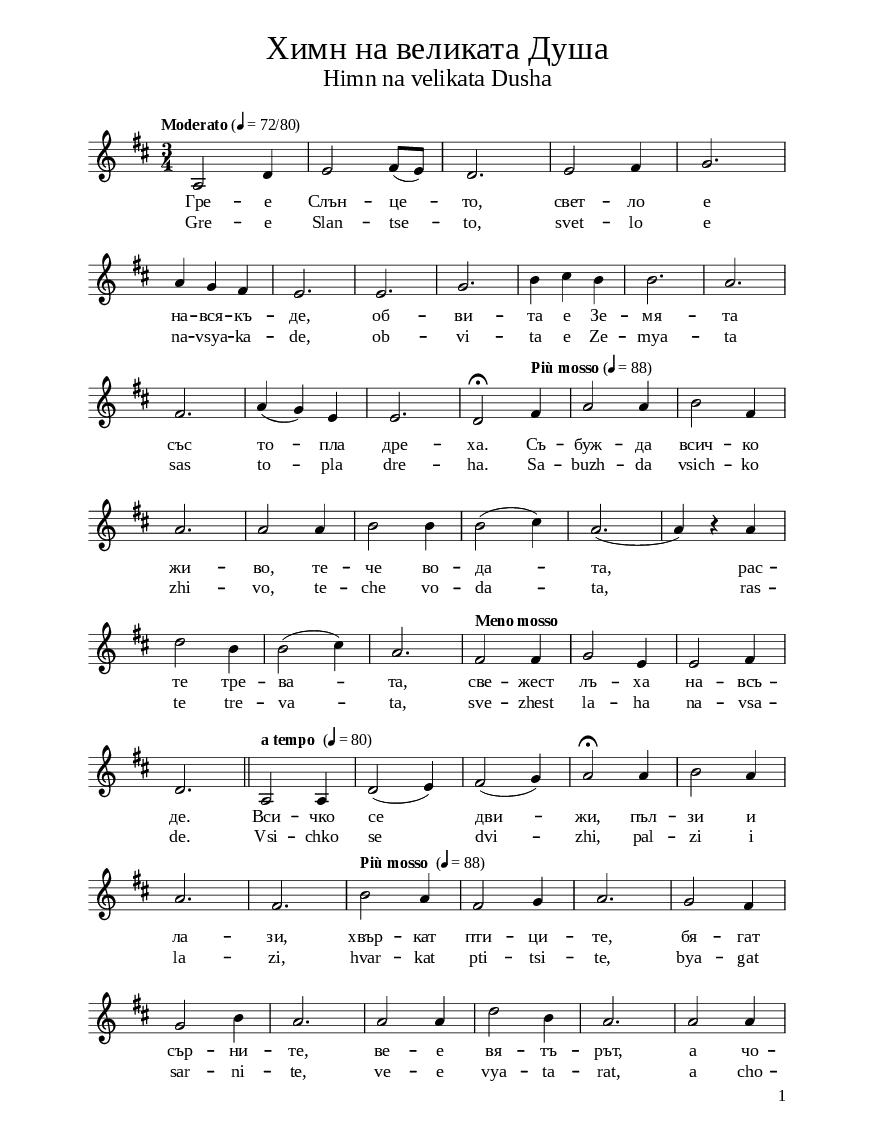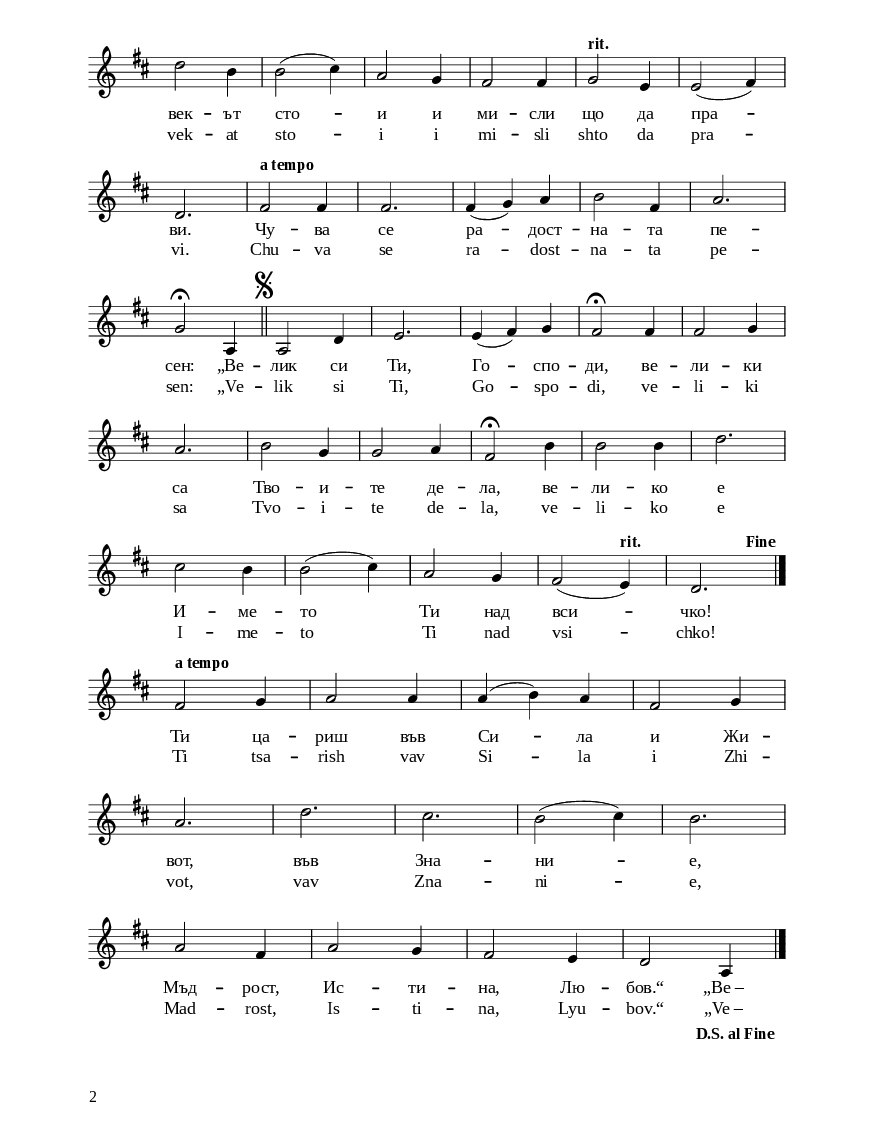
\version "2.24.0"

% include paper part and global functions
\include "include/globals.ily"

\bookpart {
   \label #'ref104
  \tocItem \markup "Химн на великата Душа – Himn na velikata Dusha"
  \include "include/bookpart-paper.ily"
  \score {
    \include "include/score-layout.ily"


    \new Voice \absolute {
      \clef treble
      \key d \major
      \time 3/4
      \tempoFunc "Moderato" 4 "72/80"
      \autoBeamOff



      \autoBeamOff
      a2 d'4 | e'2 fis'8 [ (e'8) ]| d'2. | e'2 fis'4 | g'2. | \break

      a'4 g'4 fis'4 | e'2. | e'2. | g'2. | b'4 cis''4 b'4 | b'2. | a'2. | \break

      fis'2. | a'4 (g'4) e'4 | e'2. | d'2 \fermata
      \tempoFunc "Più mosso" 4 "88"
      fis'4  | a'2 a'4 | b'2 fis'4 | \break

      a'2. | a'2 a'4 | b'2 b'4 | b'2 ( cis''4 ) | a'2. ( | a'4 ) r4 a'4 | \break

      d''2 b'4 | b'2 ( cis''4 ) | a'2. |\tempo "Meno mosso" fis'2 fis'4  | g'2 e'4 | e'2 fis'4 | \break

      d'2.  \bar "||"
      \tempoFunc "a tempo " 4 "80"

      a2 a4 | d'2 ( e'4 ) | fis'2 ( g'4 ) | a'2 \fermata a'4 | b'2 a'4 | \break

      a'2. | fis'2. |
      \tempoFunc "Più mosso " 4 "88"
      b'2 a'4 | fis'2 g'4 | a'2. | g'2 fis'4 | \break

      g'2 b'4 | a'2. | a'2 a'4 | d''2 b'4 | a'2. | a'2 a'4 | \break

      d''2 b'4 | b'2 ( cis''4 ) | a'2 g'4 |fis'2  fis'4 |
      \tempo "rit." g'2  e'4 | e'2 ( fis'4 ) | \break
      d'2. | \tempo "a tempo" fis'2 fis'4 | fis'2. | fis'4 ( g'4 )  a'4 | b'2 fis'4 |a'2.   \break
      | % 61
      g'2 ^\fermata a4 \mark \markup { \musicglyph "scripts.segno" }  \bar "||"
      a2  d'4 | % 63
      e'2. | % 64
      e'4 (  fis'4 )  g'4 | % 65
      fis'2 ^\fermata  fis'4 | % 66
      fis'2  g'4 \break | % 67
      a'2. | % 68
      b'2  g'4 | % 69
      g'2  a'4 |
      fis'2 ^\fermata  b'4 | % 71
      b'2  b'4 | % 72
      d''2. \break | % 73
      cis''2  b'4 | % 74
      b'2 (  cis''4 ) | % 75
      a'2  g'4 | % 76
      fis'2 ( \tempo "rit." e'4 )  | % 77
      \tempo "              Fine" d'2. \bar "|."
      \break | % 78
      \tempo "a tempo" fis'2 g'4 | % 79
      a'2  a'4 |
      a'4 (  b'4 )  a'4 | % 81
      fis'2  g'4 \break | % 82
      a'2. | % 83
      d''2. | % 84
      cis''2. | % 85
      b'2 (  cis''4 ) | % 86
      b'2. \break | % 87
      a'2  fis'4 | % 88
      a'2  g'4 | % 89
      fis'2  e'4 |
      d'2  a4 \bar "|."
    }

    \addlyrics {
      Гре -- е Слън -- це -- то, свет -- ло е

      на -- вся -- къ -- де,  об -- ви -- та е Зе -- мя -- та със то -- пла дре -- ха.

      Съ -- буж -- да всич  --  ко жи -- во,

      те -- че во -- да -- та, рас -- те тре -- ва -- та,

      све -- жест лъ -- ха на -- всъ -- де.

      Вси -- чко се дви -- жи, пъл -- зи и ла -- зи,

      хвър -- кат пти -- ци -- те, бя -- гат сър -- ни -- те,

      ве -- е вя -- тъ -- рът, а чо -- век -- ът сто -- и

      и ми -- сли що да пра -- ви.

      Чу -- ва се ра -- дост -- на -- та пе -- сен:

      „Ве -- лик си Ти, Го -- спо -- ди,

      ве -- ли -- ки са Тво -- и -- те де -- ла,

      ве -- ли -- ко е И -- ме -- то Ти над вси -- чко!

      Ти ца -- риш във Си -- ла и Жи -- вот,

      във Зна -- ни -- е, Мъд -- рост,

      Ис -- ти -- на, Лю -- бов.“ "„Ве – "

    }
    \addlyrics {
      Gre -- e Slan -- tse -- to, svet -- lo e

      na -- vsya -- ka -- de,  ob -- vi -- ta e Ze -- mya -- ta sas to -- pla dre -- ha.

      Sa -- buzh -- da vsich  --  ko zhi -- vo,

      te -- che vo -- da -- ta, ras -- te tre -- va -- ta,

      sve -- zhest la -- ha na -- vsa -- de.

      Vsi -- chko se dvi -- zhi, pal -- zi i la -- zi,

      hvar -- kat pti -- tsi -- te, bya -- gat sar -- ni -- te,

      ve -- e vya -- ta -- rat, a cho -- vek -- at sto -- i

      i mi -- sli shto da pra -- vi.

      Chu -- va se ra -- dost -- na -- ta pe -- sen:

      „Ve -- lik si Ti, Go -- spo -- di,

      ve -- li -- ki sa Tvo -- i -- te de -- la,

      ve -- li -- ko e I -- me -- to Ti nad vsi -- chko!

      Ti tsa -- rish vav Si -- la i Zhi -- vot,

      vav Zna -- ni -- e, Mad -- rost,

      Is -- ti -- na, Lyu -- bov.“ "„Ve – "
    }


    \header {
      title = \titleFunc "Химн на великата Душа" "Himn na velikata Dusha"
    }

    \midi{}

  } % score

  \markup \dc-one "D.S. al Fine"
  %

  % include foreign translation(s) of the song

  \pageBreak
  \version "2.22.0"

\markup \fill-line { \fontsize #6 "Hymne der Großen Seele" }
\markup \null
\markup \null
\markup \fontsize #+2.5 {
  \hspace #12
  \override #'(baseline-skip . 2)

  \column {
    \line { " " }

 \line { " "Die Sonne scheint, }

 \line { " "überall ist es hell, }

 \line { " "die Erde ist von einem warmen Gewand umhüllt. }

 \line { " "Sie erweckt alles Lebendige; }

 \line { " "das Wasser fließt, das Gras sprießt, }

 \line { " "eine frische Brise weht überall. }

 \line { " "Alles bewegt sich, kriecht und krabbelt.}

 \line { " "Die Vögel flattern, die Rehe laufen }

 \line { " "und der Wind weht }

 \line { " "und der Mensch steht}

 \line { " "und denkt nach, was er tun soll. }

 \line { " "Dann erklingt ein fröhliches Lied:}

 \line { " "Groß bist Du, Herr,}

 \line { " " groß sind Deine Werke, }

 \line { " " groß ist Dein Name über allem!}

 \line { " "Du herrschst in der Kraft und im Leben,}

 \line { " "im Wissen, in der Weisheit, }

 \line { " "der Wahrheit und der Liebe.}

 \line { " "Groß bist Du, Herr, }

 \line { " "groß sind Deine Werke, }

 \line { " "groß ist Dein Name über allem!}

  }
}


} % bookpart
